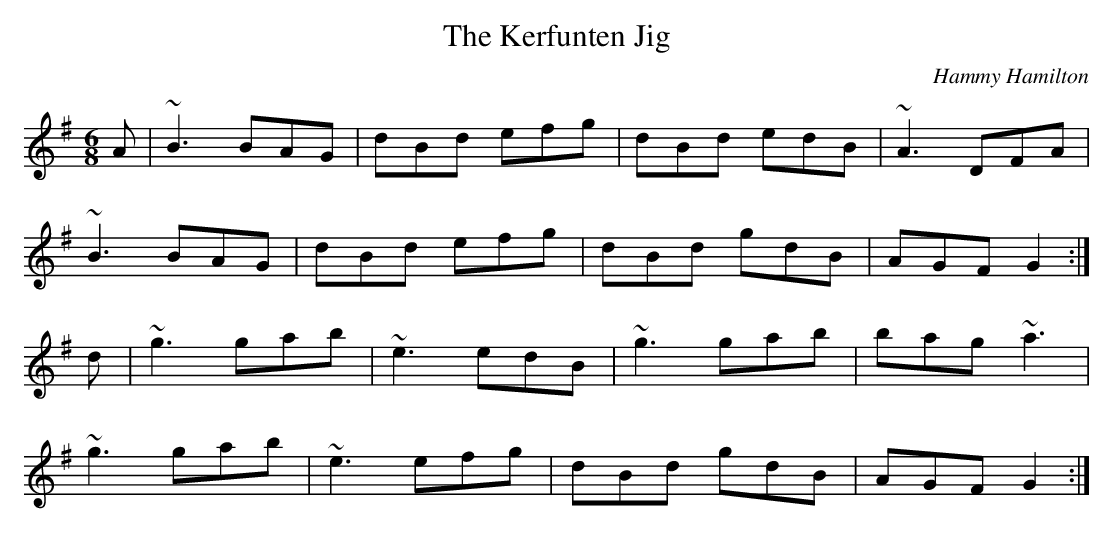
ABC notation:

X:1
T:Kerfunten Jig, The
C:Hammy Hamilton
L:1/8
M:6/8
K:G
A|~B3 BAG|dBd efg|dBd edB|~A3 DFA|!
~B3 BAG|dBd efg|dBd gdB| AGF G2:|!
d|~g3 gab|~e3 edB|~g3 gab|bag ~a3|!
~g3 gab|~e3 efg|dBd gdB|AGF G2 :|!
